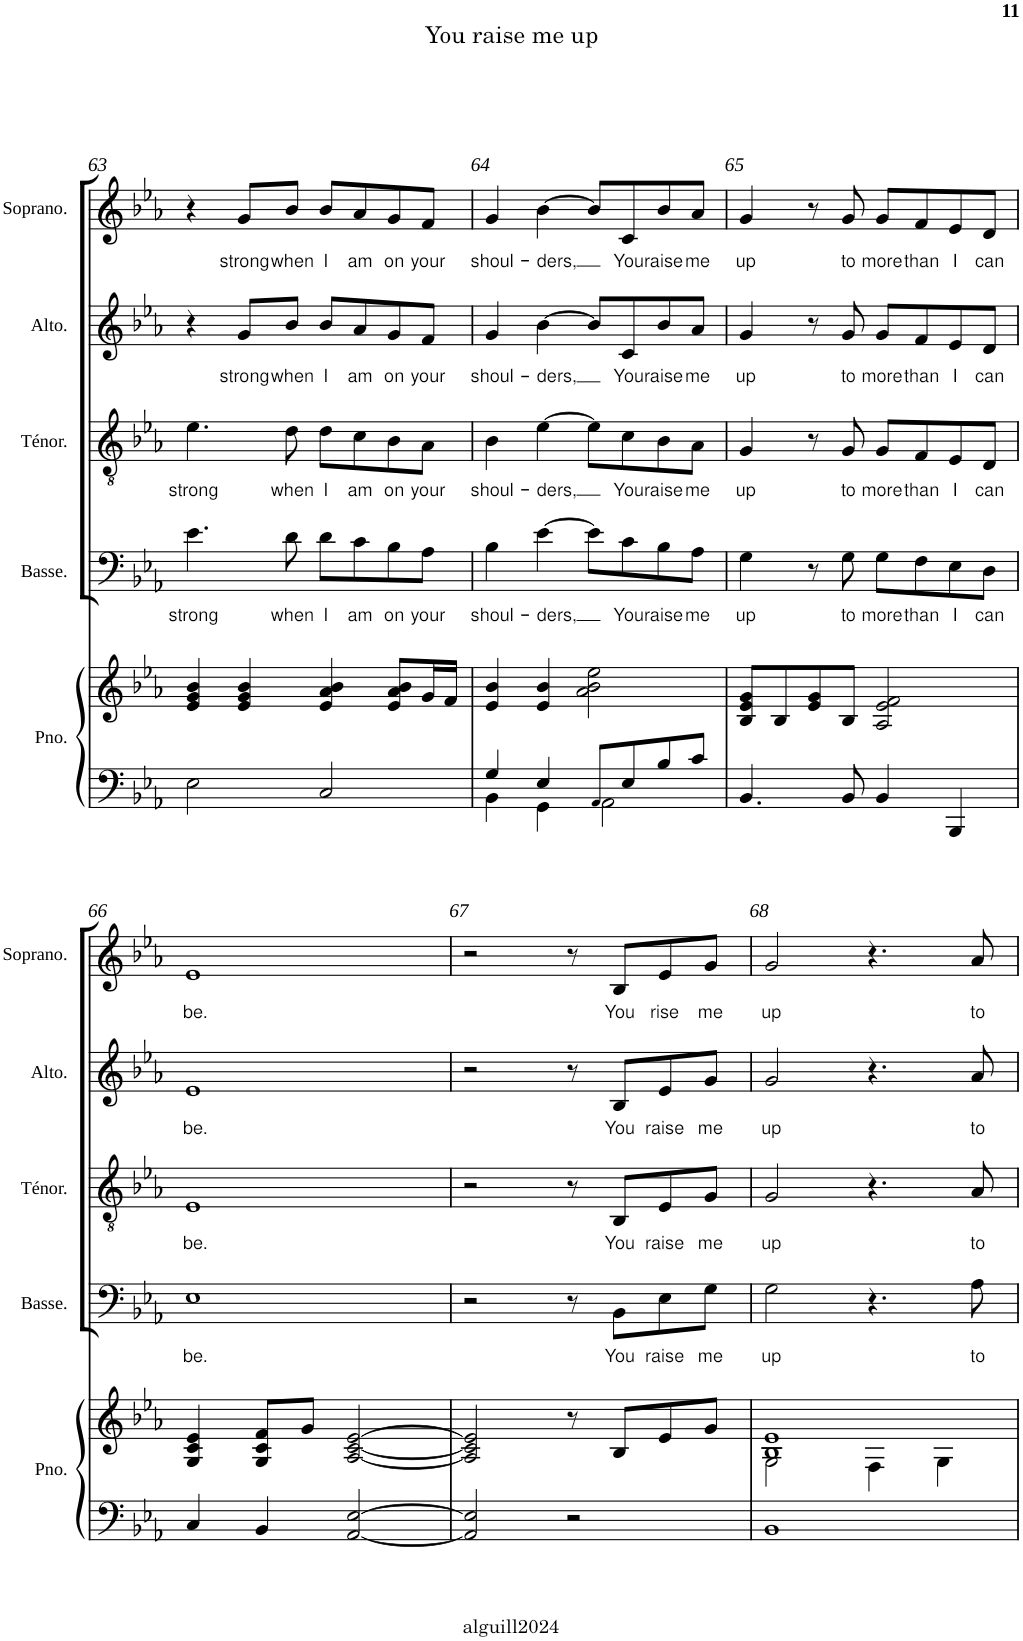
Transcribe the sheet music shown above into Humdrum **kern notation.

**kern	**kern	**kern	**text	**kern	**text	**kern	**text	**kern	**text
*part5	*part5	*part4	*part4	*part3	*part3	*part2	*part2	*part1	*part1
*staff6	*staff5	*staff4	*staff4	*staff3	*staff3	*staff2	*staff2	*staff1	*staff1
*I"Piano	*	*I"Basse	*	*I"Ténor	*	*I"Alto	*	*I"Soprano	*
*I'Pno.	*	*I'Basse.	*	*I'Ténor.	*	*I'Alto.	*	*I'Soprano.	*
!!LO:PB:g=z
*clefF4	*clefG2	*clefF4	*	*clefGv2	*	*clefG2	*	*clefG2	*
*k[b-e-a-]	*k[b-e-a-]	*k[b-e-a-]	*	*k[b-e-a-]	*	*k[b-e-a-]	*	*k[b-e-a-]	*
*E-:	*E-:	*E-:	*	*E-:	*	*E-:	*	*E-:	*
*M4/4	*M4/4	*M4/4	*	*M4/4	*	*M4/4	*	*M4/4	*
=63	=63	=63	=63	=63	=63	=63	=63	=63	=63
!	!	!	!LO:LY:b	!	!LO:LY:b	!	!	!	!
2E-\	4e-/ 4g/ 4b-/	4.e-\	strong	4.e-\	strong	4r	.	4r	.
!	!	!	!	!	!	!	!LO:LY:b	!	!LO:LY:b
.	4e-/ 4g/ 4b-/	.	.	.	.	8g/L	strong	8g/L	strong
!	!	!	!LO:LY:b	!	!LO:LY:b	!	!LO:LY:b	!	!LO:LY:b
.	.	8d\	when	8d\	when	8b-/J	when	8b-/J	when
!	!	!	!LO:LY:b	!	!LO:LY:b	!	!LO:LY:b	!	!LO:LY:b
2C/	4e-/ 4a-/ 4b-/	8d\L	I	8d\L	I	8b-/L	I	8b-/L	I
!	!	!	!LO:LY:b	!	!LO:LY:b	!	!LO:LY:b	!	!LO:LY:b
.	.	8c\	am	8c\	am	8a-/	am	8a-/	am
!	!	!	!LO:LY:b	!	!LO:LY:b	!	!LO:LY:b	!	!LO:LY:b
.	8e-/ 8a-/ 8b-/L	8B-\	on	8B-\	on	8g/	on	8g/	on
!	!	!	!LO:LY:b	!	!LO:LY:b	!	!LO:LY:b	!	!LO:LY:b
.	16g/L	8A-\J	your	8A-\J	your	8f/J	your	8f/J	your
.	16f/JJ	.	.	.	.	.	.	.	.
=64	=64	=64	=64	=64	=64	=64	=64	=64	=64
*^	*	*	*	*	*	*	*	*	*
!	!	!	!	!LO:LY:b	!	!LO:LY:b	!	!LO:LY:b	!	!LO:LY:b
4G/	4BB-\	4e-/ 4b-/	4B-\	shoul-	4B-\	shoul-	4g/	shoul-	4g/	shoul-
!	!	!	!	!LO:LY:b	!	!LO:LY:b	!	!LO:LY:b	!	!LO:LY:b
4E-/	4GG\	4e-/ 4b-/	[4e-\	-ders,	[4e-\	-ders,	[4b-\	-ders,	[4b-\	-ders,
8AA-/L	2AA-\	2a-\ 2b-\ 2ee-\	8e-\L]	.	8e-\L]	.	8b-/L]	.	8b-/L]	.
!	!	!	!	!LO:LY:b	!	!LO:LY:b	!	!LO:LY:b	!	!LO:LY:b
8E-/	.	.	8c\	You	8c\	You	8c/	You	8c/	You
!	!	!	!	!LO:LY:b	!	!LO:LY:b	!	!LO:LY:b	!	!LO:LY:b
8B-/	.	.	8B-\	raise	8B-\	raise	8b-/	raise	8b-/	raise
!	!	!	!	!LO:LY:b	!	!LO:LY:b	!	!LO:LY:b	!	!LO:LY:b
8c/J	.	.	8A-\J	me	8A-\J	me	8a-/J	me	8a-/J	me
=65	=65	=65	=65	=65	=65	=65	=65	=65	=65	=65
!	!	!	!	!LO:LY:b	!	!LO:LY:b	!	!LO:LY:b	!	!LO:LY:b
1ryy	4.BB-/	8B-/ 8e-/ 8g/L	4G\	up	4G/	up	4g/	up	4g/	up
.	.	8B-/	.	.	.	.	.	.	.	.
.	.	8e-/ 8g/	8r	.	8r	.	8r	.	8r	.
!	!	!	!	!LO:LY:b	!	!LO:LY:b	!	!LO:LY:b	!	!LO:LY:b
.	8BB-/	8B-/J	8G\	to	8G/	to	8g/	to	8g/	to
!	!	!	!	!LO:LY:b	!	!LO:LY:b	!	!LO:LY:b	!	!LO:LY:b
.	4BB-/	2A-/ 2e-/ 2f/	8G\L	more	8G/L	more	8g/L	more	8g/L	more
!	!	!	!	!LO:LY:b	!	!LO:LY:b	!	!LO:LY:b	!	!LO:LY:b
.	.	.	8F\	than	8F/	than	8f/	than	8f/	than
!	!	!	!	!LO:LY:b	!	!LO:LY:b	!	!LO:LY:b	!	!LO:LY:b
.	4BBB-/	.	8E-\	I	8E-/	I	8e-/	I	8e-/	I
!	!	!	!	!LO:LY:b	!	!LO:LY:b	!	!LO:LY:b	!	!LO:LY:b
.	.	.	8D\J	can	8D/J	can	8d/J	can	8d/J	can
*v	*v	*	*	*	*	*	*	*	*	*
!!LO:LB:g=z
=66	=66	=66	=66	=66	=66	=66	=66	=66	=66
!	!	!	!LO:LY:b	!	!LO:LY:b	!	!LO:LY:b	!	!LO:LY:b
4C/	4G/ 4c/ 4e-/	1E-	be.	1E-	be.	1e-	be.	1e-	be.
4BB-/	8G/ 8c/ 8f/L	.	.	.	.	.	.	.	.
.	8g/J	.	.	.	.	.	.	.	.
[2AA-/ [2E-/	[2A-/ [2c/ [2e-/	.	.	.	.	.	.	.	.
=67	=67	=67	=67	=67	=67	=67	=67	=67	=67
2AA-/] 2E-/]	2A-/] 2c/] 2e-/]	2r	.	2r	.	2r	.	2r	.
2r	8r	8r	.	8r	.	8r	.	8r	.
!	!	!	!LO:LY:b	!	!LO:LY:b	!	!LO:LY:b	!	!LO:LY:b
.	8B-/L	8BB-\L	You	8BB-/L	You	8B-/L	You	8B-/L	You
!	!	!	!LO:LY:b	!	!LO:LY:b	!	!LO:LY:b	!	!LO:LY:b
.	8e-/	8E-\	raise	8E-/	raise	8e-/	raise	8e-/	rise
!	!	!	!LO:LY:b	!	!LO:LY:b	!	!LO:LY:b	!	!LO:LY:b
.	8g/J	8G\J	me	8G/J	me	8g/J	me	8g/J	me
=68	=68	=68	=68	=68	=68	=68	=68	=68	=68
*	*^	*	*	*	*	*	*	*	*
!	!	!	!	!LO:LY:b	!	!LO:LY:b	!	!LO:LY:b	!	!LO:LY:b
1BB-	1B- 1e-	2G\	2G\	up	2G/	up	2g/	up	2g/	up
.	.	4F\	4.r	.	4.r	.	4.r	.	4.r	.
.	.	4G\	.	.	.	.	.	.	.	.
!	!	!	!	!LO:LY:b	!	!LO:LY:b	!	!LO:LY:b	!	!LO:LY:b
.	.	.	8A-\	to	8A-/	to	8a-/	to	8a-/	to
*	*v	*v	*	*	*	*	*	*	*	*
=	=	=	=	=	=	=	=	=	=
*-	*-	*-	*-	*-	*-	*-	*-	*-	*-
